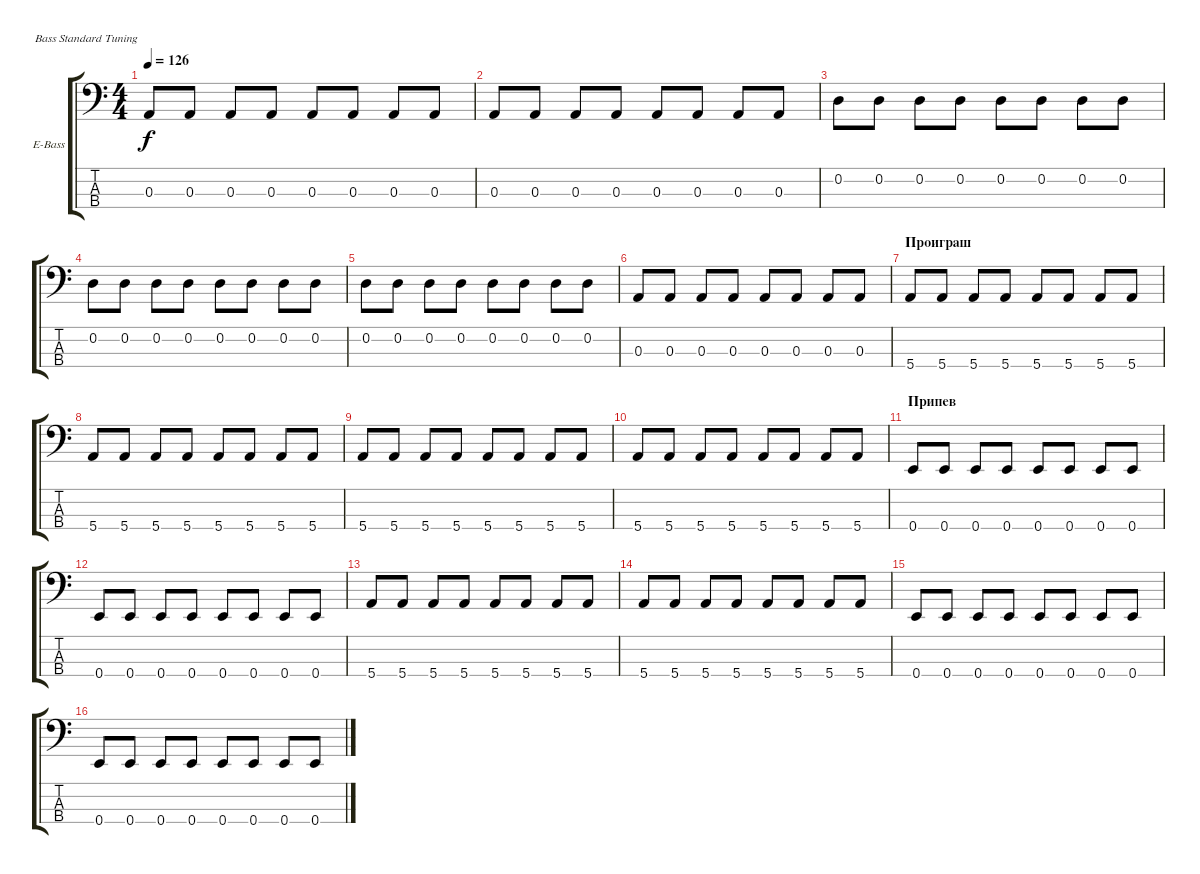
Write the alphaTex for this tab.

\defaultSystemsLayout 4
\bracketExtendMode groupsimilarinstruments
\firstSystemTrackNameOrientation horizontal
\otherSystemsTrackNameOrientation horizontal
\track ("А. Андреев" "E-Bass") {instrument electricbassfinger}
\staff {score tabs}
\tuning (G2 D2 A1 E1)
\ts (4 4)
\tempo 126
\clef f4
\ks c
0.3.8{dy f} 0.3.8 0.3.8 0.3.8 0.3.8 0.3.8 0.3.8 0.3.8 |
0.3.8 0.3.8 0.3.8 0.3.8 0.3.8 0.3.8 0.3.8 0.3.8 |
0.2.8 0.2.8 0.2.8 0.2.8 0.2.8 0.2.8 0.2.8 0.2.8 |
0.2.8 0.2.8 0.2.8 0.2.8 0.2.8 0.2.8 0.2.8 0.2.8 |
0.2.8 0.2.8 0.2.8 0.2.8 0.2.8 0.2.8 0.2.8 0.2.8 |
0.3.8 0.3.8 0.3.8 0.3.8 0.3.8 0.3.8 0.3.8 0.3.8 |
\section ("" "Проиграш")
5.4.8 5.4.8 5.4.8 5.4.8 5.4.8 5.4.8 5.4.8 5.4.8 |
5.4.8 5.4.8 5.4.8 5.4.8 5.4.8 5.4.8 5.4.8 5.4.8 |
5.4.8 5.4.8 5.4.8 5.4.8 5.4.8 5.4.8 5.4.8 5.4.8 |
5.4.8 5.4.8 5.4.8 5.4.8 5.4.8 5.4.8 5.4.8 5.4.8 |
\section ("" "Припев")
0.4.8 0.4.8 0.4.8 0.4.8 0.4.8 0.4.8 0.4.8 0.4.8 |
0.4.8 0.4.8 0.4.8 0.4.8 0.4.8 0.4.8 0.4.8 0.4.8 |
5.4.8 5.4.8 5.4.8 5.4.8 5.4.8 5.4.8 5.4.8 5.4.8 |
5.4.8 5.4.8 5.4.8 5.4.8 5.4.8 5.4.8 5.4.8 5.4.8 |
0.4.8 0.4.8 0.4.8 0.4.8 0.4.8 0.4.8 0.4.8 0.4.8 |
0.4.8 0.4.8 0.4.8 0.4.8 0.4.8 0.4.8 0.4.8 0.4.8
